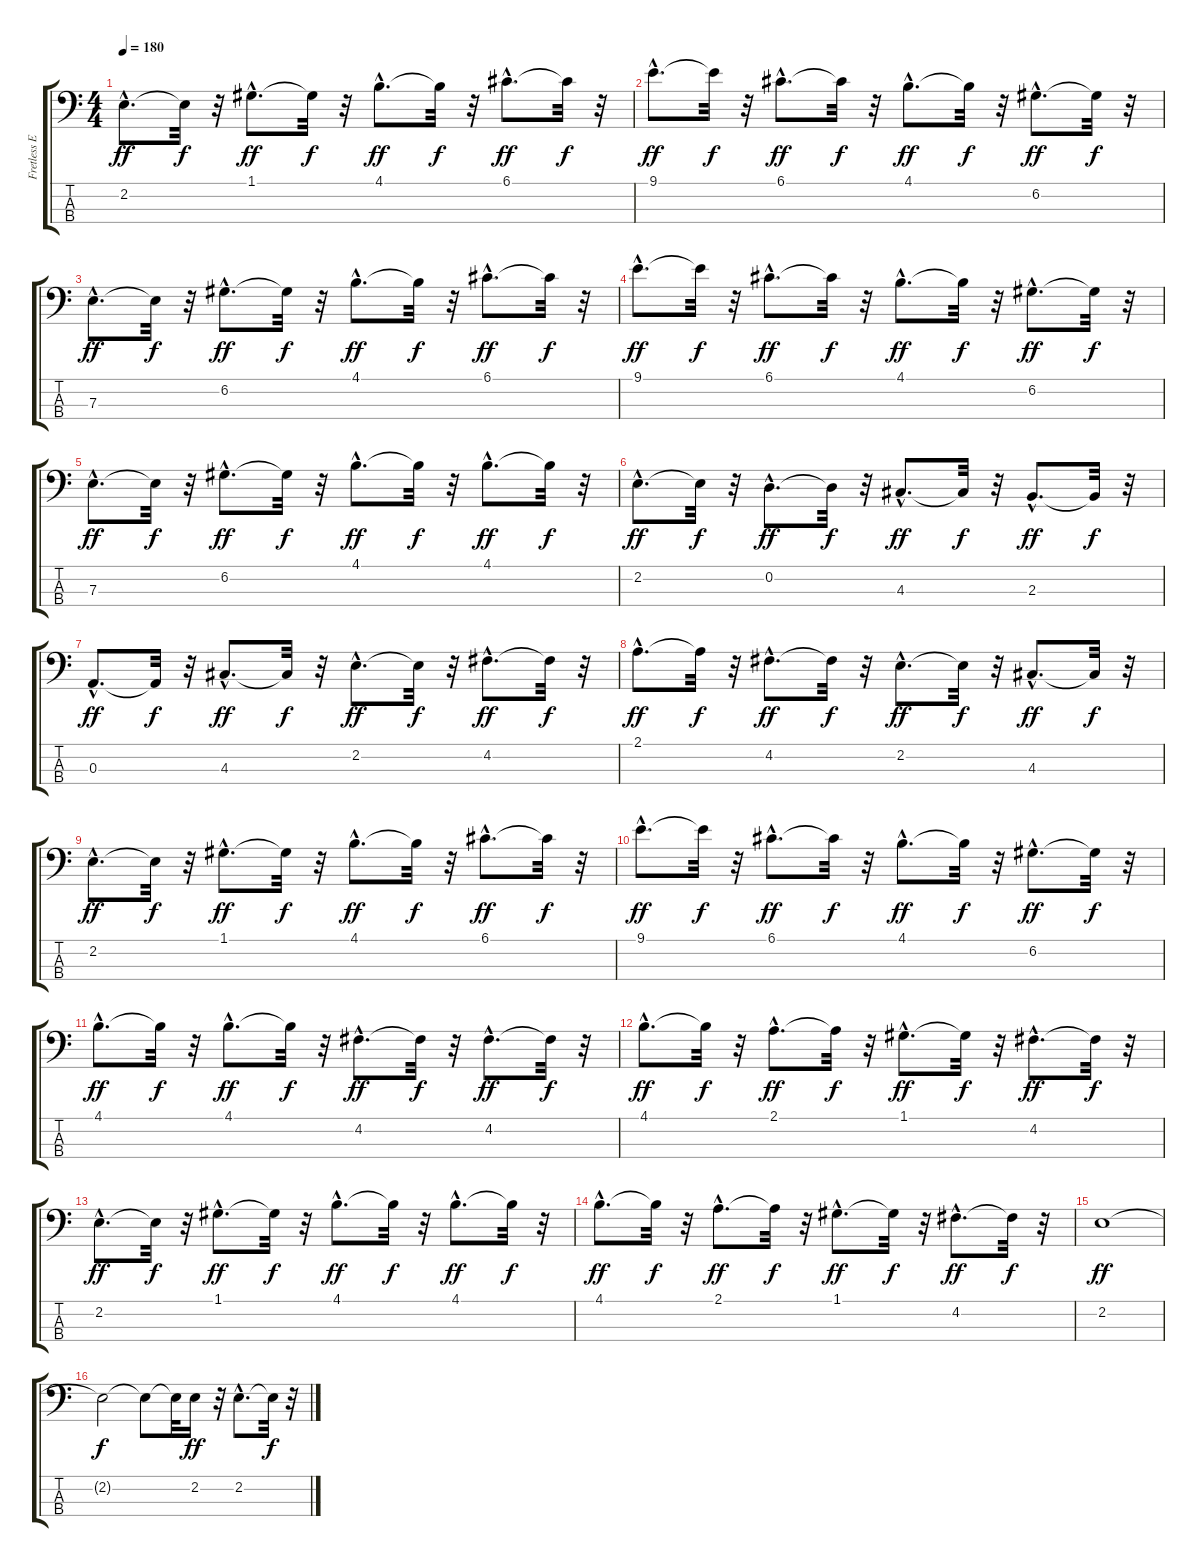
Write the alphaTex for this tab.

\track ("Fretless E. Bass" "Fretless E") {instrument fretlessbass}
\staff {score tabs}
\tuning (G2 D2 A1 E1) {hide}
\ts (4 4)
\tempo 180
\clef f4
\ks c
2.2{hac}.8{d dy ff} 2.2{t}.32{dy f} r.32 1.1{hac}.8{d dy ff} 1.1{t}.32{dy f} r.32 4.1{hac}.8{d dy ff} 4.1{t}.32{dy f} r.32 6.1{hac}.8{d dy ff} 6.1{t}.32{dy f} r.32 |
9.1{hac}.8{d dy ff} 9.1{t}.32{dy f} r.32 6.1{hac}.8{d dy ff} 6.1{t}.32{dy f} r.32 4.1{hac}.8{d dy ff} 4.1{t}.32{dy f} r.32 6.2{hac}.8{d dy ff} 6.2{t}.32{dy f} r.32 |
7.3{hac}.8{d dy ff} 7.3{t}.32{dy f} r.32 6.2{hac}.8{d dy ff} 6.2{t}.32{dy f} r.32 4.1{hac}.8{d dy ff} 4.1{t}.32{dy f} r.32 6.1{hac}.8{d dy ff} 6.1{t}.32{dy f} r.32 |
9.1{hac}.8{d dy ff} 9.1{t}.32{dy f} r.32 6.1{hac}.8{d dy ff} 6.1{t}.32{dy f} r.32 4.1{hac}.8{d dy ff} 4.1{t}.32{dy f} r.32 6.2{hac}.8{d dy ff} 6.2{t}.32{dy f} r.32 |
7.3{hac}.8{d dy ff} 7.3{t}.32{dy f} r.32 6.2{hac}.8{d dy ff} 6.2{t}.32{dy f} r.32 4.1{hac}.8{d dy ff} 4.1{t}.32{dy f} r.32 4.1{hac}.8{d dy ff} 4.1{t}.32{dy f} r.32 |
2.2{hac}.8{d dy ff} 2.2{t}.32{dy f} r.32 0.2{hac}.8{d dy ff} 0.2{t}.32{dy f} r.32 4.3{hac}.8{d dy ff} 4.3{t}.32{dy f} r.32 2.3{hac}.8{d dy ff} 2.3{t}.32{dy f} r.32 |
0.3{hac}.8{d dy ff} 0.3{t}.32{dy f} r.32 4.3{hac}.8{d dy ff} 4.3{t}.32{dy f} r.32 2.2{hac}.8{d dy ff} 2.2{t}.32{dy f} r.32 4.2{hac}.8{d dy ff} 4.2{t}.32{dy f} r.32 |
2.1{hac}.8{d dy ff} 2.1{t}.32{dy f} r.32 4.2{hac}.8{d dy ff} 4.2{t}.32{dy f} r.32 2.2{hac}.8{d dy ff} 2.2{t}.32{dy f} r.32 4.3{hac}.8{d dy ff} 4.3{t}.32{dy f} r.32 |
2.2{hac}.8{d dy ff} 2.2{t}.32{dy f} r.32 1.1{hac}.8{d dy ff} 1.1{t}.32{dy f} r.32 4.1{hac}.8{d dy ff} 4.1{t}.32{dy f} r.32 6.1{hac}.8{d dy ff} 6.1{t}.32{dy f} r.32 |
9.1{hac}.8{d dy ff} 9.1{t}.32{dy f} r.32 6.1{hac}.8{d dy ff} 6.1{t}.32{dy f} r.32 4.1{hac}.8{d dy ff} 4.1{t}.32{dy f} r.32 6.2{hac}.8{d dy ff} 6.2{t}.32{dy f} r.32 |
4.1{hac}.8{d dy ff} 4.1{t}.32{dy f} r.32 4.1{hac}.8{d dy ff} 4.1{t}.32{dy f} r.32 4.2{hac}.8{d dy ff} 4.2{t}.32{dy f} r.32 4.2{hac}.8{d dy ff} 4.2{t}.32{dy f} r.32 |
4.1{hac}.8{d dy ff} 4.1{t}.32{dy f} r.32 2.1{hac}.8{d dy ff} 2.1{t}.32{dy f} r.32 1.1{hac}.8{d dy ff} 1.1{t}.32{dy f} r.32 4.2{hac}.8{d dy ff} 4.2{t}.32{dy f} r.32 |
2.2{hac}.8{d dy ff} 2.2{t}.32{dy f} r.32 1.1{hac}.8{d dy ff} 1.1{t}.32{dy f} r.32 4.1{hac}.8{d dy ff} 4.1{t}.32{dy f} r.32 4.1{hac}.8{d dy ff} 4.1{t}.32{dy f} r.32 |
4.1{hac}.8{d dy ff} 4.1{t}.32{dy f} r.32 2.1{hac}.8{d dy ff} 2.1{t}.32{dy f} r.32 1.1{hac}.8{d dy ff} 1.1{t}.32{dy f} r.32 4.2{hac}.8{d dy ff} 4.2{t}.32{dy f} r.32 |
2.2.1{dy ff} |
2.2{t}.2{dy f} 2.2{t}.8 2.2{t}.32 2.2.16{dy ff} r.32 2.2{hac}.8{d} 2.2{t}.32{dy f} r.32
